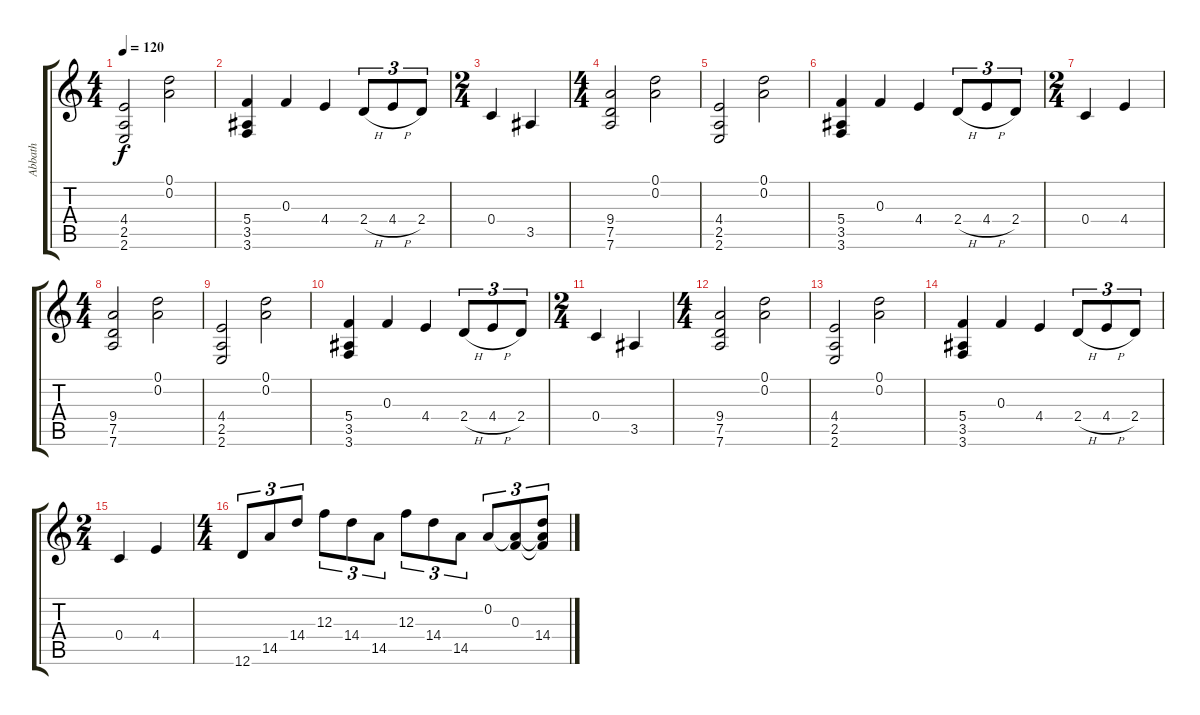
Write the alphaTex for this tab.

\track ("Abbath" "Abbath") {instrument overdrivenguitar}
\staff {score tabs}
\tuning (D4 A3 F3 C3 G2 D2) {hide}
\ts (4 4)
\tempo 120
\clef g2
\ks c
(4.4 2.5 2.6).2{dy f} (0.1 0.2).2 |
(5.4 3.5 3.6).4 0.3.4 4.4.4 2.4{h}.8{tu (3 2)} 4.4{h}.8{tu (3 2)} 2.4.8{tu (3 2)} |
\ts (2 4)
0.4.4 3.5.4 |
\ts (4 4)
(9.4 7.5 7.6).2 (0.1 0.2).2 |
(4.4 2.5 2.6).2 (0.1 0.2).2 |
(5.4 3.5 3.6).4 0.3.4 4.4.4 2.4{h}.8{tu (3 2)} 4.4{h}.8{tu (3 2)} 2.4.8{tu (3 2)} |
\ts (2 4)
0.4.4 4.4.4 |
\ts (4 4)
(9.4 7.5 7.6).2 (0.1 0.2).2 |
(4.4 2.5 2.6).2 (0.1 0.2).2 |
(5.4 3.5 3.6).4 0.3.4 4.4.4 2.4{h}.8{tu (3 2)} 4.4{h}.8{tu (3 2)} 2.4.8{tu (3 2)} |
\ts (2 4)
0.4.4 3.5.4 |
\ts (4 4)
(9.4 7.5 7.6).2 (0.1 0.2).2 |
(4.4 2.5 2.6).2 (0.1 0.2).2 |
(5.4 3.5 3.6).4 0.3.4 4.4.4 2.4{h}.8{tu (3 2)} 4.4{h}.8{tu (3 2)} 2.4.8{tu (3 2)} |
\ts (2 4)
0.4.4 4.4.4 |
\ts (4 4)
12.6.8{tu (3 2) instrument electricguitarclean} 14.5.8{tu (3 2)} 14.4.8{tu (3 2)} 12.3.8{tu (3 2)} 14.4.8{tu (3 2)} 14.5.8{tu (3 2)} 12.3.8{tu (3 2)} 14.4.8{tu (3 2)} 14.5.8{tu (3 2)} 0.2.8{tu (3 2)} (0.2{t} 0.3).8{tu (3 2)} (0.2{t} 0.3{t} 14.4).8{tu (3 2)}
